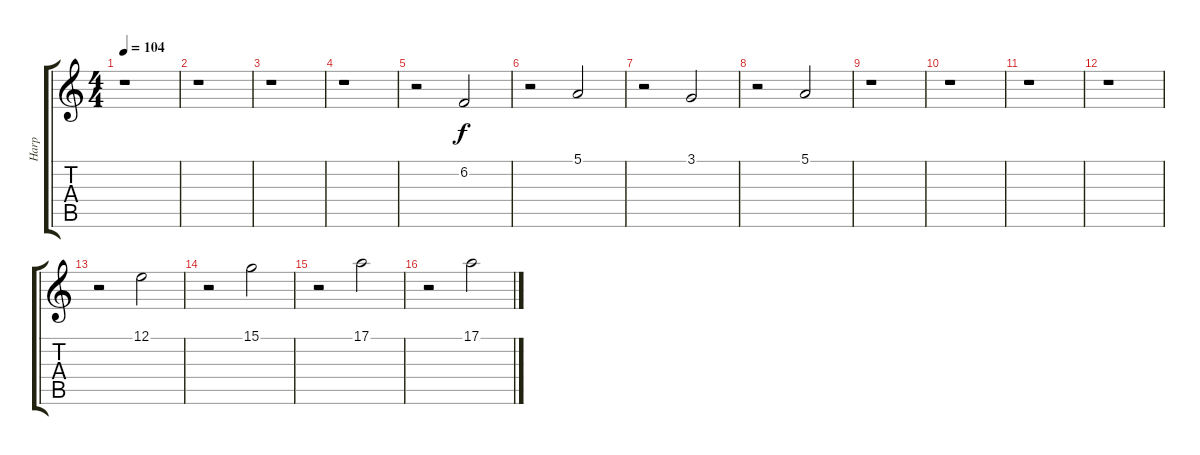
\track ("Harp " "Harp ") {instrument orchestralharp}
\staff {score tabs}
\tuning (E4 B3 G3 D3 A2 E2) {hide}
\ts (4 4)
\tempo 104
\clef g2
\ks c
r.1{dy f instrument orchestralharp} |
r.1 |
r.1 |
r.1 |
r.2 6.2.2 |
r.2 5.1.2 |
r.2 3.1.2 |
r.2 5.1.2 |
r.1 |
r.1 |
r.1 |
r.1 |
r.2 12.1.2 |
r.2 15.1.2 |
r.2 17.1.2 |
r.2 17.1.2
